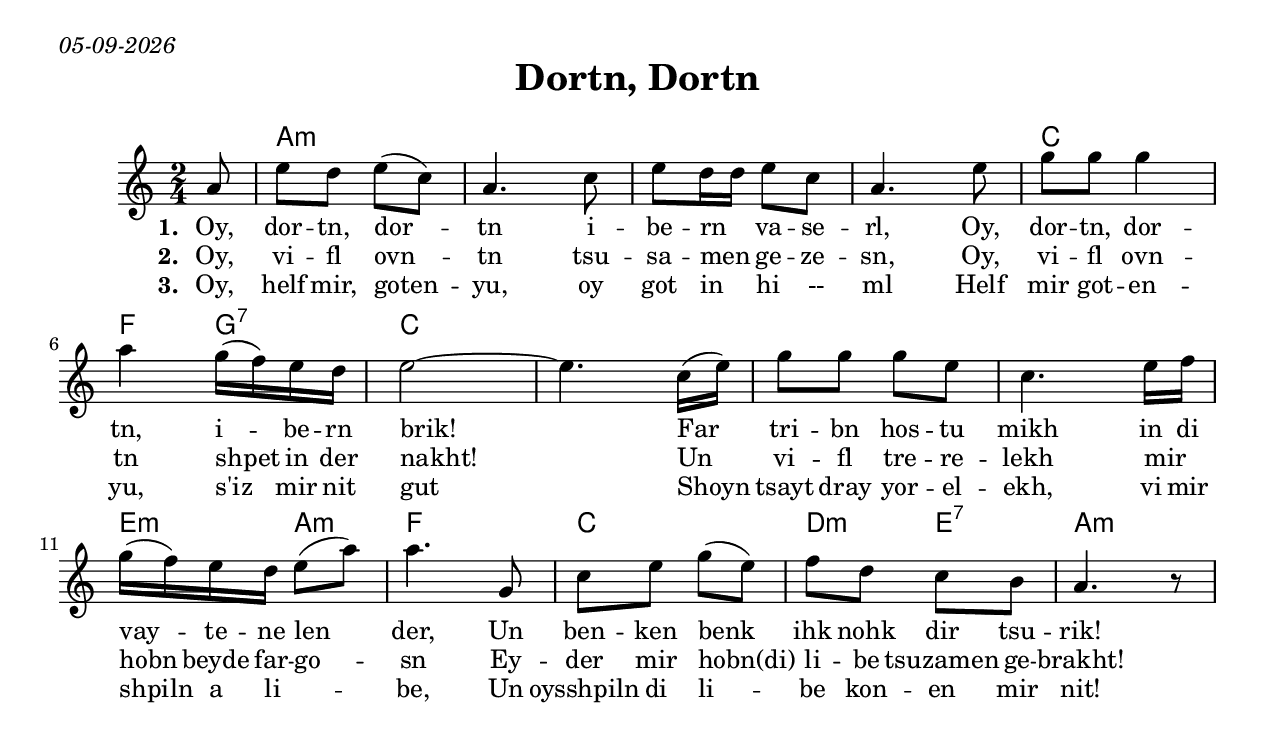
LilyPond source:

\version "2.20.0"
\include "english.ly"
\paper{
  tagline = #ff
  print-all-headers = ##t
  #(set-paper-size "letter")
}
date = #(strftime "%d-%m-%Y" (localtime (current-time)))

\markup{ \italic{ \date }  }

%\markup{ Got something to say? }

global = {
  \clef treble
  \key a \minor
  \time 2/4
  \set Score.markFormatter = #format-mark-box-alphabet
}

%#################################### Melody ########################
%melody =  \transpose c d \relative c' {  %transpose for clarinet
melody = \relative c' {
  \global
  \partial 8 a8    %lead in notes

   e'8 d e(c)
   a4. c8
   e8 d16 d e8 c
   a4.e'8

   g8 g g4
   a4 g16 (f) e d
   e2 ~
   e4. c16 (e)

   g8 g g e
   c4. e16 f
   g16(f)
   e16 d e8(a)

   a4. g,8
   c8 e g(e)
   f8 d c b
   a4. r8
}
%################################# Lyrics #####################
\addlyrics{ \set stanza = #"1. "
 Oy, dor -- tn, dor -- tn
 i -- be -- rn _ va -- se -- rl,
 Oy, dor -- tn, dor -- tn,
 i -- be -- rn brik!

 Far tri -- bn hos -- tu mikh in di
 vay -- te -- ne len der,
 Un ben -- ken benk
 ihk nohk dir tsu -- rik!
}

\addlyrics{ \set stanza = #"2. "
Oy, vi -- fl ovn -- tn
tsu -- sa -- men _ ge -- ze -- sn,
Oy, vi -- fl ovn -- tn shpet in der nakht!
Un vi -- fl tre -- re -- lekh
mir _  hobn beyde far -- go -- sn
Ey -- der mir hobn(di) li -- be tsuzamen ge -- brakht!
}

\addlyrics{ \set stanza = #"3. "
Oy, helf mir, goten -- yu, oy got in _  hi  _-- ml
Helf mir got -- en -- yu, s'iz mir nit gut
Shoyn tsayt dray yor -- el -- ekh, vi mir shpiln a li _ -- be,
Un oysshpiln di li -- be kon -- en mir nit!
}
\addlyrics{ \set stanza = #"4. "

}
%################################# Chords #######################
harmonies = \chordmode {
  s8 a2*4:m
  c2
  f4 g4:7
  c2*4
  e4:m
  a4:m
  f2
  c2
  d4:m e4:7
  a2:m
}

\score {\transpose c a
  % transpose score below
  \transpose a c'
  <<
    \new ChordNames {
      \set chordChanges = ##f
      \harmonies
    }
    \new Staff   \melody
  >>
  \header{
    title= "Dortn, Dortn"
    subtitle=""
    composer= ""
    instrument =""
    arranger= ""
  }
  \layout{indent = 1.0\cm}
  \midi {
    \tempo 4 = 120

    % \midi { }
  }
}
%{
% more verses:
\markup{}
\markup {
  \font-size #2
  \fill-line {
    \hspace #0.1 % distance from left margin
    \column {
      \line { "1."
	\column {
	  ""
	}
      }
      \hspace #0.2 % vertical distance between verses
      \line { "2."
	\column {
	 ""
	}
      }
    }
    \hspace #0.1  % horiz. distance between columns
    \column {
      \line { "3."
	\column {
	  ""
	}
      }
      \hspace #0.2 % distance between verses
      \line { "4."
	\column {
	 ""
	}
      }
    }
    \hspace #0.1 % distance to right margin
  }
}

%}
